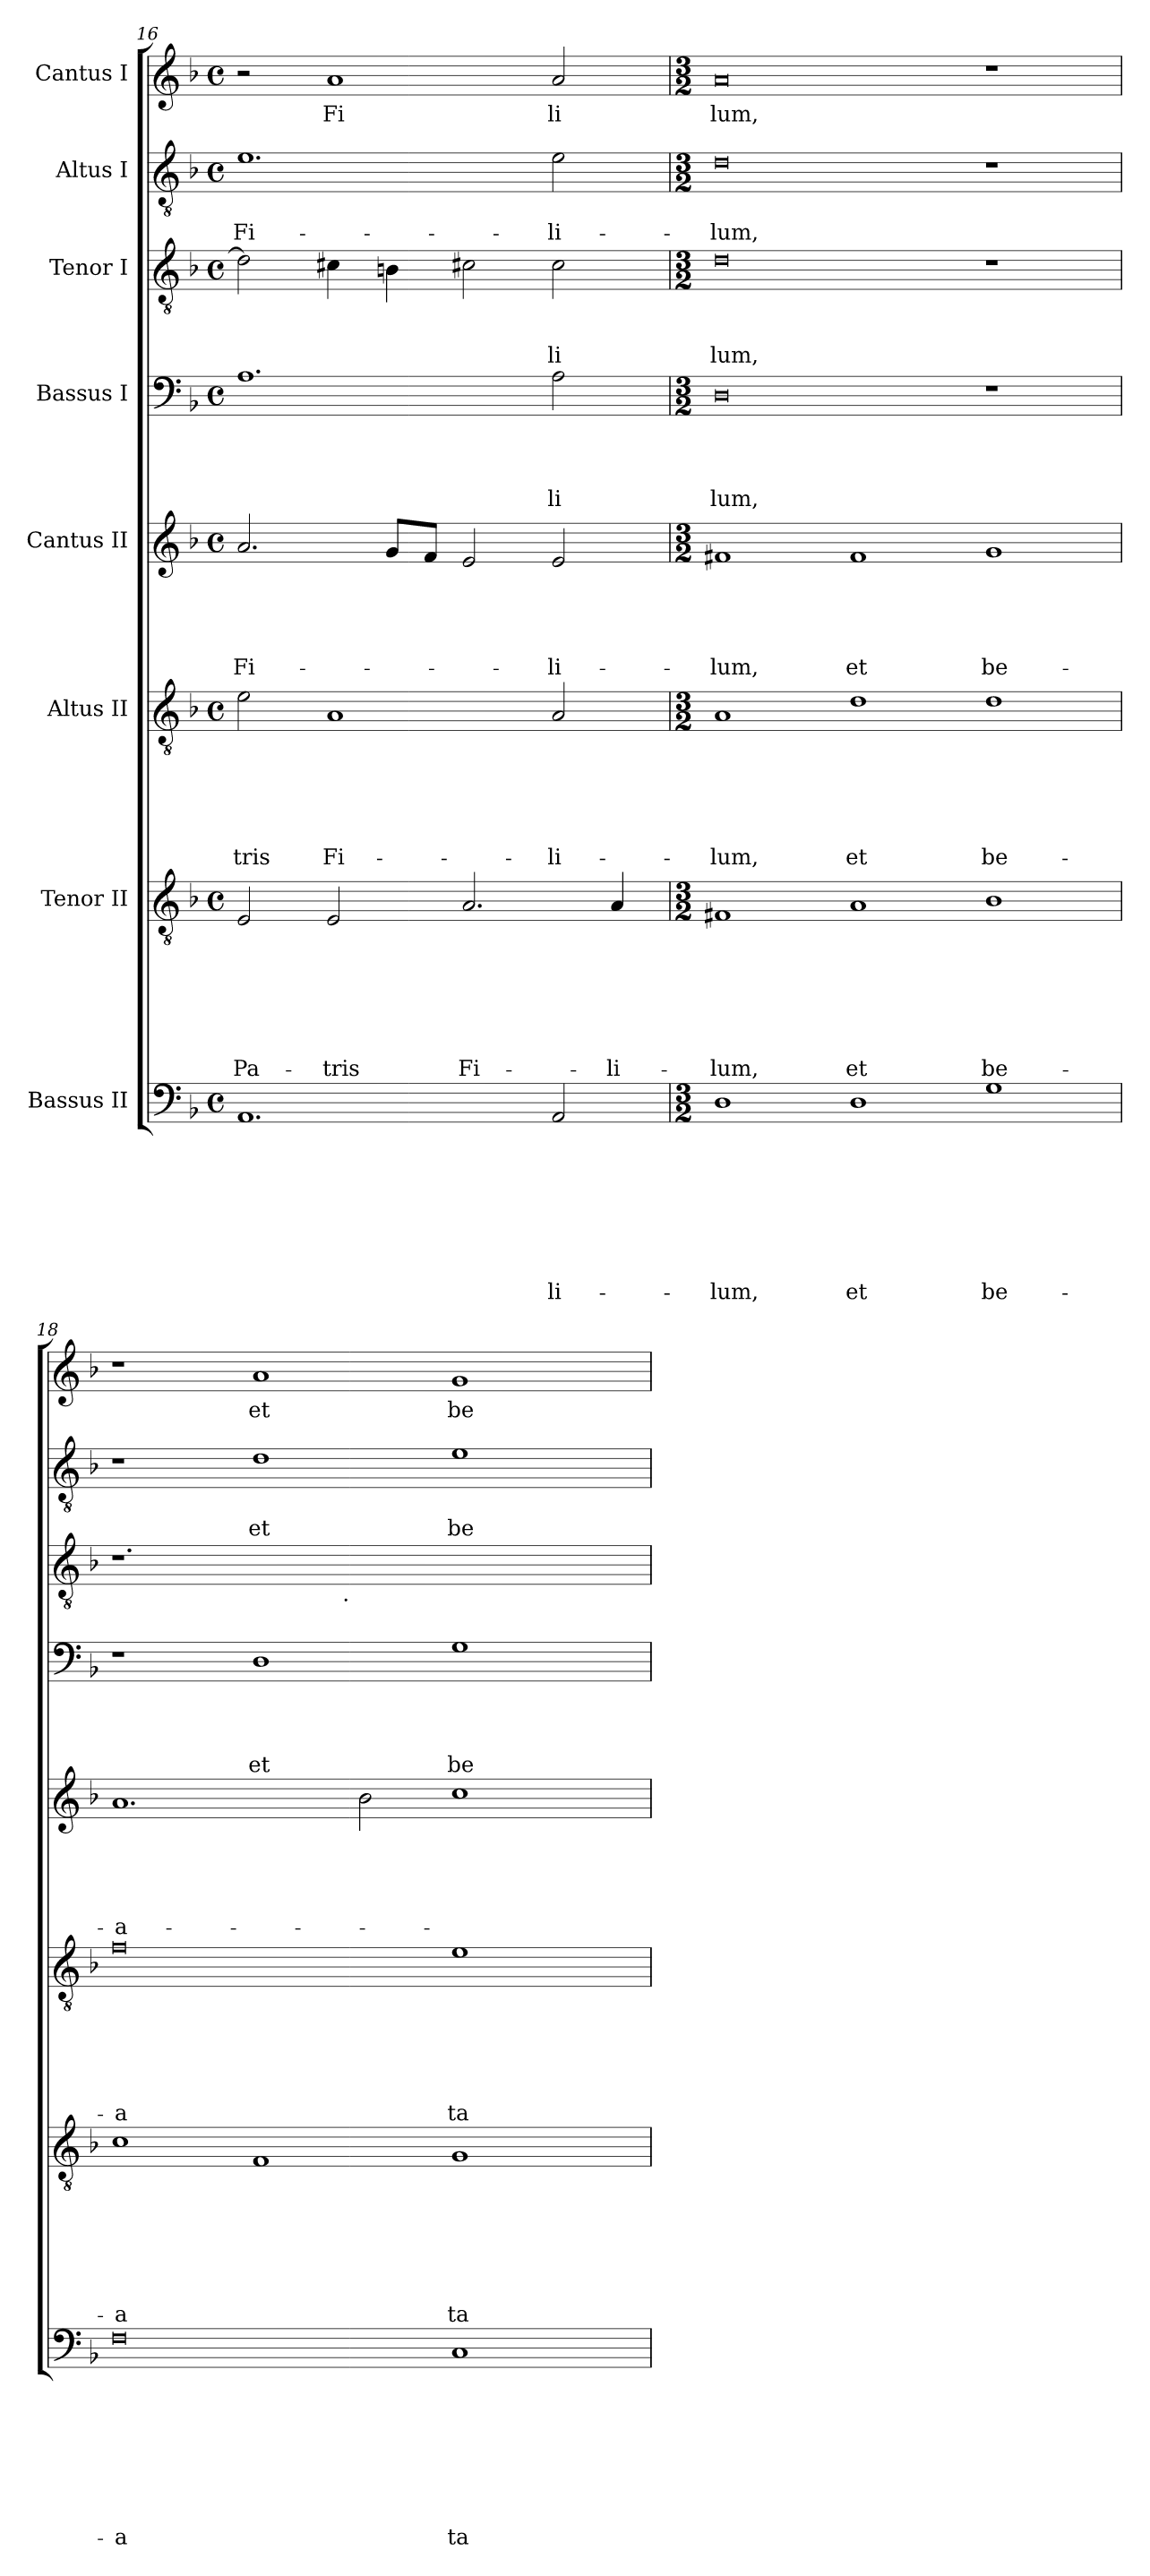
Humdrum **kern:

**kern	**text	**text	**text	**text	**text	**text	**text	**text	**kern	**text	**text	**text	**text	**text	**text	**text	**kern	**text	**text	**text	**text	**text	**text	**kern	**text	**text	**text	**text	**text	**kern	**text	**text	**text	**text	**kern	**text	**text	**text	**kern	**text	**text	**kern	**text
*part8	*part8	*part8	*part8	*part8	*part8	*part8	*part8	*part8	*part7	*part7	*part7	*part7	*part7	*part7	*part7	*part7	*part6	*part6	*part6	*part6	*part6	*part6	*part6	*part5	*part5	*part5	*part5	*part5	*part5	*part4	*part4	*part4	*part4	*part4	*part3	*part3	*part3	*part3	*part2	*part2	*part2	*part1	*part1
*staff8	*staff8	*staff8	*staff8	*staff8	*staff8	*staff8	*staff8	*staff8	*staff7	*staff7	*staff7	*staff7	*staff7	*staff7	*staff7	*staff7	*staff6	*staff6	*staff6	*staff6	*staff6	*staff6	*staff6	*staff5	*staff5	*staff5	*staff5	*staff5	*staff5	*staff4	*staff4	*staff4	*staff4	*staff4	*staff3	*staff3	*staff3	*staff3	*staff2	*staff2	*staff2	*staff1	*staff1
*I"Bassus II	*	*	*	*	*	*	*	*	*I"Tenor II	*	*	*	*	*	*	*	*I"Altus II	*	*	*	*	*	*	*I"Cantus II	*	*	*	*	*	*I"Bassus I	*	*	*	*	*I"Tenor I	*	*	*	*I"Altus I	*	*	*I"Cantus I	*
*clefF4	*	*	*	*	*	*	*	*	*clefGv2	*	*	*	*	*	*	*	*clefGv2	*	*	*	*	*	*	*clefG2	*	*	*	*	*	*clefF4	*	*	*	*	*clefGv2	*	*	*	*clefGv2	*	*	*clefG2	*
*k[b-]	*	*	*	*	*	*	*	*	*k[b-]	*	*	*	*	*	*	*	*k[b-]	*	*	*	*	*	*	*k[b-]	*	*	*	*	*	*k[b-]	*	*	*	*	*k[b-]	*	*	*	*k[b-]	*	*	*k[b-]	*
*F:	*	*	*	*	*	*	*	*	*F:	*	*	*	*	*	*	*	*F:	*	*	*	*	*	*	*F:	*	*	*	*	*	*F:	*	*	*	*	*F:	*	*	*	*F:	*	*	*F:	*
*M4/4	*	*	*	*	*	*	*	*	*M4/4	*	*	*	*	*	*	*	*M4/4	*	*	*	*	*	*	*M4/4	*	*	*	*	*	*M4/4	*	*	*	*	*M4/4	*	*	*	*M4/4	*	*	*M4/4	*
*met(c)	*	*	*	*	*	*	*	*	*met(c)	*	*	*	*	*	*	*	*met(c)	*	*	*	*	*	*	*met(c)	*	*	*	*	*	*met(c)	*	*	*	*	*met(c)	*	*	*	*met(c)	*	*	*met(c)	*
=16	=16	=16	=16	=16	=16	=16	=16	=16	=16	=16	=16	=16	=16	=16	=16	=16	=16	=16	=16	=16	=16	=16	=16	=16	=16	=16	=16	=16	=16	=16	=16	=16	=16	=16	=16	=16	=16	=16	=16	=16	=16	=16	=16
!	!	!	!	!	!	!	!	!	!	!	!	!	!	!	!	!LO:LY:b	!	!	!	!	!	!	!LO:LY:b	!	!	!	!	!	!LO:LY:b	!	!	!	!	!	!	!	!	!	!	!	!LO:LY:b	!	!
1.AA	.	.	.	.	.	.	.	.	2E/	.	.	.	.	.	.	Pa-	2e\	.	.	.	.	.	-tris	2.a/	.	.	.	.	Fi-	1.A	.	.	.	.	2d\]	.	.	.	1.e	.	Fi-	2r	.
!	!	!	!	!	!	!	!	!	!	!	!	!	!	!	!	!LO:LY:b	!	!	!	!	!	!	!LO:LY:b	!	!	!	!	!	!	!	!	!	!	!	!	!	!	!	!	!	!	!	!LO:LY:b
.	.	.	.	.	.	.	.	.	2E/	.	.	.	.	.	.	-tris	1A	.	.	.	.	.	Fi-	.	.	.	.	.	.	.	.	.	.	.	4c#X\	.	.	.	.	.	.	1a	Fi
.	.	.	.	.	.	.	.	.	.	.	.	.	.	.	.	.	.	.	.	.	.	.	.	8g/L	.	.	.	.	.	.	.	.	.	.	4Bn\	.	.	.	.	.	.	.	.
.	.	.	.	.	.	.	.	.	.	.	.	.	.	.	.	.	.	.	.	.	.	.	.	8f/J	.	.	.	.	.	.	.	.	.	.	.	.	.	.	.	.	.	.	.
!	!	!	!	!	!	!	!	!	!	!	!	!	!	!	!	!LO:LY:b	!	!	!	!	!	!	!	!	!	!	!	!	!	!	!	!	!	!	!	!	!	!	!	!	!	!	!
.	.	.	.	.	.	.	.	.	2.A/	.	.	.	.	.	.	Fi-	.	.	.	.	.	.	.	2e/	.	.	.	.	.	.	.	.	.	.	2c#X\	.	.	.	.	.	.	.	.
!	!	!	!	!	!	!	!	!LO:LY:b	!	!	!	!	!	!	!	!	!	!	!	!	!	!	!LO:LY:b	!	!	!	!	!	!LO:LY:b	!	!	!	!	!LO:LY:b	!	!	!	!LO:LY:b	!	!	!LO:LY:b	!	!LO:LY:b
2AA/	.	.	.	.	.	.	.	-li-	.	.	.	.	.	.	.	.	2A/	.	.	.	.	.	-li-	2e/	.	.	.	.	-li-	2A\	.	.	.	li	2c#\	.	.	li	2e\	.	-li-	2a/	li
!	!	!	!	!	!	!	!	!	!	!	!	!	!	!	!	!LO:LY:b	!	!	!	!	!	!	!	!	!	!	!	!	!	!	!	!	!	!	!	!	!	!	!	!	!	!	!
.	.	.	.	.	.	.	.	.	4A</	.	.	.	.	.	.	-li-	.	.	.	.	.	.	.	.	.	.	.	.	.	.	.	.	.	.	.	.	.	.	.	.	.	.	.
=17	=17	=17	=17	=17	=17	=17	=17	=17	=17	=17	=17	=17	=17	=17	=17	=17	=17	=17	=17	=17	=17	=17	=17	=17	=17	=17	=17	=17	=17	=17	=17	=17	=17	=17	=17	=17	=17	=17	=17	=17	=17	=17	=17
*M3/2	*	*	*	*	*	*	*	*	*M3/2	*	*	*	*	*	*	*	*M3/2	*	*	*	*	*	*	*M3/2	*	*	*	*	*	*M3/2	*	*	*	*	*M3/2	*	*	*	*M3/2	*	*	*M3/2	*
!	!	!	!	!	!	!	!	!LO:LY:b	!	!	!	!	!	!	!	!LO:LY:b	!	!	!	!	!	!	!LO:LY:b	!	!	!	!	!	!LO:LY:b	!	!	!	!	!LO:LY:b	!	!	!	!LO:LY:b	!	!	!LO:LY:b	!	!LO:LY:b
1D	.	.	.	.	.	.	.	-lum,	1F#X	.	.	.	.	.	.	-lum,	1A	.	.	.	.	.	-lum,	1f#X	.	.	.	.	-lum,	0D	.	.	.	lum,	0d	.	.	lum,	0d	.	-lum,	0a	lum,
!	!	!	!	!	!	!	!	!LO:LY:b	!	!	!	!	!	!	!	!LO:LY:b	!	!	!	!	!	!	!LO:LY:b	!	!	!	!	!	!LO:LY:b	!	!	!	!	!	!	!	!	!	!	!	!	!	!
1D	.	.	.	.	.	.	.	et	1A	.	.	.	.	.	.	et	1d	.	.	.	.	.	et	1f#	.	.	.	.	et	.	.	.	.	.	.	.	.	.	.	.	.	.	.
!	!	!	!	!	!	!	!	!LO:LY:b	!	!	!	!	!	!	!	!LO:LY:b	!	!	!	!	!	!	!LO:LY:b	!	!	!	!	!	!LO:LY:b	!	!	!	!	!	!	!	!	!	!	!	!	!	!
1G	.	.	.	.	.	.	.	be-	1B-	.	.	.	.	.	.	be-	1d	.	.	.	.	.	be-	1g	.	.	.	.	be-	1r	.	.	.	.	1r	.	.	.	1r	.	.	1r	.
!!LO:LB:g=z
=18	=18	=18	=18	=18	=18	=18	=18	=18	=18	=18	=18	=18	=18	=18	=18	=18	=18	=18	=18	=18	=18	=18	=18	=18	=18	=18	=18	=18	=18	=18	=18	=18	=18	=18	=18	=18	=18	=18	=18	=18	=18	=18	=18
!	!	!	!	!	!	!	!	!LO:LY:b	!	!	!	!	!	!	!	!LO:LY:b:rj	!	!	!	!	!	!	!LO:LY:b	!	!	!	!	!	!LO:LY:b:rj	!	!	!	!	!	!	!	!	!	!	!	!	!	!
*	*	*	*	*	*	*	*	*	*	*	*	*	*	*	*	*	*	*	*	*	*	*	*	*	*	*	*	*	*	*	*	*	*	*	*^	*	*	*	*	*	*	*	*
0F	.	.	.	.	.	.	.	-a	1c	.	.	.	.	.	.	-a	0f	.	.	.	.	.	-a	1.a	.	.	.	.	-a-	1r	.	.	.	.	1.r	1ryy	.	.	.	1r	.	.	1r	.
!	!	!	!	!	!	!	!	!	!	!	!	!	!	!	!	!	!	!	!	!	!	!	!	!	!	!	!	!	!	!	!	!	!	!LO:LY:b	!	!	!	!	!	!	!	!LO:LY:b	!	!LO:LY:b
.	.	.	.	.	.	.	.	.	1F	.	.	.	.	.	.	.	.	.	.	.	.	.	.	.	.	.	.	.	.	1D	.	.	.	et	.	4...ryy	.	.	.	1d	.	et	1a	et
!	!	!	!	!	!	!	!	!	!	!	!	!	!	!	!	!	!	!	!	!	!	!	!	!	!	!	!	!	!	!	!	!	!	!	!	!LO:TX:b:t=.	!	!	!	!	!	!	!	!
.	.	.	.	.	.	.	.	.	.	.	.	.	.	.	.	.	.	.	.	.	.	.	.	.	.	.	.	.	.	.	.	.	.	.	.	1ryy	.	.	.	.	.	.	.	.
.	.	.	.	.	.	.	.	.	.	.	.	.	.	.	.	.	.	.	.	.	.	.	.	2b-\	.	.	.	.	.	.	.	.	.	.	1.ryy	.	.	.	.	.	.	.	.	.
!	!	!	!	!	!	!	!	!LO:LY:b	!	!	!	!	!	!	!	!LO:LY:b	!	!	!	!	!	!	!LO:LY:b	!	!	!	!	!	!	!	!	!	!	!LO:LY:b	!	!	!	!	!	!	!	!LO:LY:b	!	!LO:LY:b
1C	.	.	.	.	.	.	.	ta	1G	.	.	.	.	.	.	ta	1e	.	.	.	.	.	ta	1cc	.	.	.	.	.	1G	.	.	.	be	.	.	.	.	.	1e	.	be-	1g	be-
.	.	.	.	.	.	.	.	.	.	.	.	.	.	.	.	.	.	.	.	.	.	.	.	.	.	.	.	.	.	.	.	.	.	.	.	2ryy	.	.	.	.	.	.	.	.
.	.	.	.	.	.	.	.	.	.	.	.	.	.	.	.	.	.	.	.	.	.	.	.	.	.	.	.	.	.	.	.	.	.	.	.	32ryy	.	.	.	.	.	.	.	.
*	*	*	*	*	*	*	*	*	*	*	*	*	*	*	*	*	*	*	*	*	*	*	*	*	*	*	*	*	*	*	*	*	*	*	*v	*v	*	*	*	*	*	*	*	*
=	=	=	=	=	=	=	=	=	=	=	=	=	=	=	=	=	=	=	=	=	=	=	=	=	=	=	=	=	=	=	=	=	=	=	=	=	=	=	=	=	=	=	=
*-	*-	*-	*-	*-	*-	*-	*-	*-	*-	*-	*-	*-	*-	*-	*-	*-	*-	*-	*-	*-	*-	*-	*-	*-	*-	*-	*-	*-	*-	*-	*-	*-	*-	*-	*-	*-	*-	*-	*-	*-	*-	*-	*-
